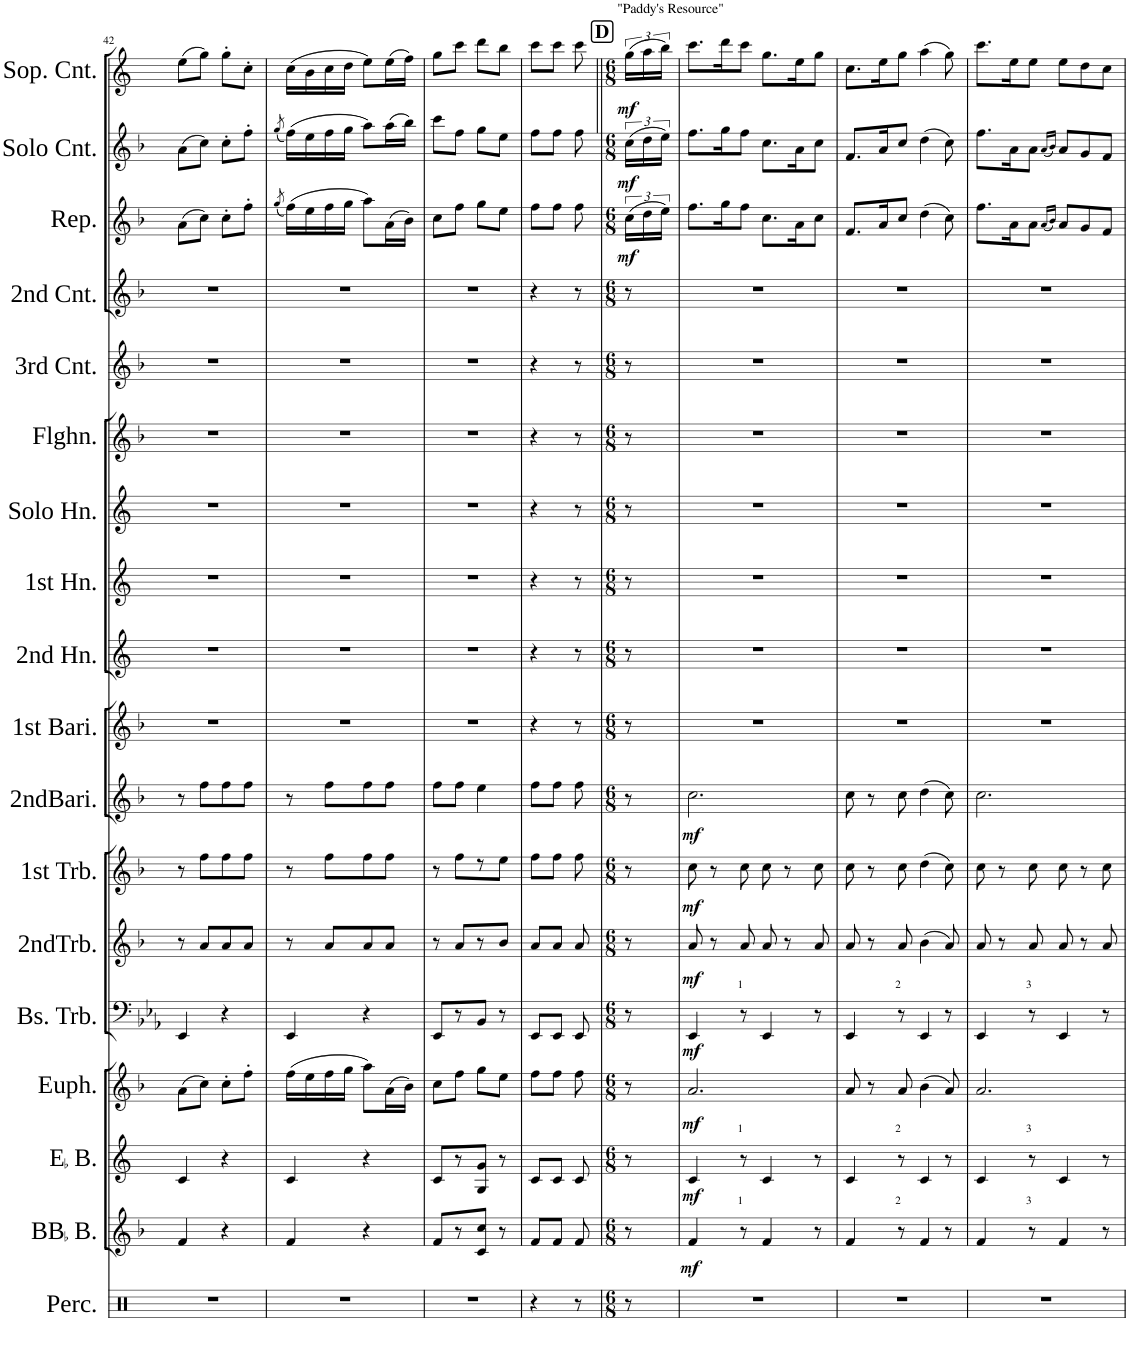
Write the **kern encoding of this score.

**kern	**kern	**dynam	**kern	**dynam	**kern	**dynam	**kern	**dynam	**kern	**dynam	**kern	**dynam	**kern	**dynam	**kern	**kern	**kern	**kern	**kern	**kern	**kern	**kern	**dynam	**kern	**dynam	**kern	**dynam
*part18	*part17	*part17	*part16	*part16	*part15	*part15	*part14	*part14	*part13	*part13	*part12	*part12	*part11	*part11	*part10	*part9	*part8	*part7	*part6	*part5	*part4	*part3	*part3	*part2	*part2	*part1	*part1
*staff18	*staff17	*staff17	*staff16	*staff16	*staff15	*staff15	*staff14	*staff14	*staff13	*staff13	*staff12	*staff12	*staff11	*staff11	*staff10	*staff9	*staff8	*staff7	*staff6	*staff5	*staff4	*staff3	*staff3	*staff2	*staff2	*staff1	*staff1
*I"Percussion	*I"BBaccidentalFlat Bass	*	*I"EaccidentalFlat Bass	*	*I"Euphonium	*	*I"Bass Trombone	*	*I"2nd Trombone	*	*I"1st Trombone	*	*I"2nd Baritone	*	*I"1st Baritone	*I"2nd Horn	*I"1st Horn	*I"Solo Horn	*I"Flugel Horn	*I"3rd Cornet	*I"2nd Cornet	*I"Repiano	*	*I"Solo Cornet	*	*I"Soprano Cornet	*
*I'Perc.	*I'BBaccidentalFlat B.	*	*I'EaccidentalFlat B.	*	*I'Euph.	*	*I'Bs. Trb.	*	*I'2ndTrb.	*	*I'1st Trb.	*	*I'2ndBari.	*	*I'1st Bari.	*I'2nd Hn.	*I'1st Hn.	*I'Solo Hn.	*I'Flghn.	*I'3rd Cnt.	*I'2nd Cnt.	*I'Rep.	*	*I'Solo Cnt.	*	*I'Sop. Cnt.	*
!!LO:PB:g=z
*clefX	*clefG2	*	*clefG2	*	*clefG2	*	*clefF4	*	*clefG2	*	*clefG2	*	*clefG2	*	*clefG2	*clefG2	*clefG2	*clefG2	*clefG2	*clefG2	*clefG2	*clefG2	*	*clefG2	*	*clefG2	*
*	*Trd15c26	*	*Trd12c21	*	*Trd8c14	*	*	*	*Trd8c14	*	*Trd8c14	*	*Trd8c14	*	*Trd8c14	*Trd5c9	*Trd5c9	*Trd5c9	*Trd1c2	*Trd1c2	*Trd1c2	*Trd1c2	*	*Trd1c2	*	*Trd-2c-3	*
*k[]	*k[b-]	*	*k[]	*	*k[b-]	*	*k[b-e-a-]	*	*k[b-]	*	*k[b-]	*	*k[b-]	*	*k[b-]	*k[]	*k[]	*k[]	*k[b-]	*k[b-]	*k[b-]	*k[b-]	*	*k[b-]	*	*k[]	*
*M2/4	*M2/4	*	*M2/4	*	*M2/4	*	*M2/4	*	*M2/4	*	*M2/4	*	*M2/4	*	*M2/4	*M2/4	*M2/4	*M2/4	*M2/4	*M2/4	*M2/4	*M2/4	*	*M2/4	*	*M2/4	*
=42	=42	=42	=42	=42	=42	=42	=42	=42	=42	=42	=42	=42	=42	=42	=42	=42	=42	=42	=42	=42	=42	=42	=42	=42	=42	=42	=42
2r	4f/	.	4c/	.	(8a\L	.	4EE-/	.	8r	.	8r	.	8r	.	2r	2r	2r	2r	2r	2r	2r	(8a\L	.	(8a\L	.	(8ee\L	.
.	.	.	.	.	8cc\J)	.	.	.	8a/L	.	8ff\L	.	8ff\L	.	.	.	.	.	.	.	.	8cc\J)	.	8cc\J)	.	8gg\J)	.
.	4r	.	4r	.	8cc'\L	.	4r	.	8a/	.	8ff\	.	8ff\	.	.	.	.	.	.	.	.	8cc'\L	.	8cc'\L	.	8gg'\L	.
.	.	.	.	.	8ff'\J	.	.	.	8a/J	.	8ff\J	.	8ff\J	.	.	.	.	.	.	.	.	8ff'\J	.	8ff'\J	.	8cc'\J	.
=43	=43	=43	=43	=43	=43	=43	=43	=43	=43	=43	=43	=43	=43	=43	=43	=43	=43	=43	=43	=43	=43	=43	=43	=43	=43	=43	=43
.	.	.	.	.	.	.	.	.	.	.	.	.	.	.	.	.	.	.	.	.	.	(8qgg/	.	(8qgg/	.	.	.
2r	4f/	.	4c/	.	(16ff\LL	.	4EE-/	.	8r	.	8r	.	8r	.	2r	2r	2r	2r	2r	2r	2r	(16ff\LL)	.	(16ff\LL)	.	(16cc\LL	.
.	.	.	.	.	16ee\	.	.	.	.	.	.	.	.	.	.	.	.	.	.	.	.	16ee\	.	16ee\	.	16b\	.
.	.	.	.	.	16ff\	.	.	.	8a/L	.	8ff\L	.	8ff\L	.	.	.	.	.	.	.	.	16ff\	.	16ff\	.	16cc\	.
.	.	.	.	.	16gg\JJ	.	.	.	.	.	.	.	.	.	.	.	.	.	.	.	.	16gg\JJ	.	16gg\JJ	.	16dd\JJ	.
.	4r	.	4r	.	8aa\L)	.	4r	.	8a/	.	8ff\	.	8ff\	.	.	.	.	.	.	.	.	8aa\L)	.	8aa\L)	.	8ee\L)	.
.	.	.	.	.	(16a\L	.	.	.	8a/J	.	8ff\J	.	8ff\J	.	.	.	.	.	.	.	.	(16a\L	.	(16aa\L	.	(16ee\L	.
.	.	.	.	.	16b-\JJ)	.	.	.	.	.	.	.	.	.	.	.	.	.	.	.	.	16b-\JJ)	.	16bb-\JJ)	.	16ff\JJ)	.
=44	=44	=44	=44	=44	=44	=44	=44	=44	=44	=44	=44	=44	=44	=44	=44	=44	=44	=44	=44	=44	=44	=44	=44	=44	=44	=44	=44
*	*^	*	*^	*	*	*	*	*	*	*	*	*	*	*	*	*	*	*	*	*	*	*	*	*	*	*	*
2r	8f/L	8ryy	.	8c/L	8ryy	.	8cc\L	.	8EE-/L	.	8r	.	8r	.	8ff\L	.	2r	2r	2r	2r	2r	2r	2r	8cc\L	.	8ccc\L	.	8gg\L	.
.	8r	8ryy	.	8r	8ryy	.	8ff\J	.	8r	.	8a/L	.	8ff\L	.	8ff\J	.	.	.	.	.	.	.	.	8ff\J	.	8ff\J	.	8ccc\J	.
.	8cc/J	8c/	.	8g/J	8G/	.	8gg\L	.	8BB-/J	.	8r	.	8r	.	4ee\	.	.	.	.	.	.	.	.	8gg\L	.	8gg\L	.	8ddd\L	.
.	8r	8ryy	.	8r	8ryy	.	8ee\J	.	8r	.	8b-/J	.	8ee\J	.	.	.	.	.	.	.	.	.	.	8ee\J	.	8ee\J	.	8bb\J	.
*	*v	*v	*	*	*	*	*	*	*	*	*	*	*	*	*	*	*	*	*	*	*	*	*	*	*	*	*	*	*
*	*	*	*v	*v	*	*	*	*	*	*	*	*	*	*	*	*	*	*	*	*	*	*	*	*	*	*	*	*
=45	=45	=45	=45	=45	=45	=45	=45	=45	=45	=45	=45	=45	=45	=45	=45	=45	=45	=45	=45	=45	=45	=45	=45	=45	=45	=45	=45
4r	8f/L	.	8c/L	.	8ff\L	.	8EE-/L	.	8a/L	.	8ff\L	.	8ff\L	.	4r	4r	4r	4r	4r	4r	4r	8ff\L	.	8ff\L	.	8ccc\L	.
.	8f/J	.	8c/J	.	8ff\J	.	8EE-/J	.	8a/J	.	8ff\J	.	8ff\J	.	.	.	.	.	.	.	.	8ff\J	.	8ff\J	.	8ccc\J	.
8r	8f/	.	8c/	.	8ff\	.	8EE-/	.	8a/	.	8ff\	.	8ff\	.	8r	8r	8r	8r	8r	8r	8r	8ff\	.	8ff\	.	8ccc\	.
!!LO:REH:place=s1:a:B:cj:fs=14:t=D
=46||	=46||	=46||	=46||	=46||	=46||	=46||	=46||	=46||	=46||	=46||	=46||	=46||	=46||	=46||	=46||	=46||	=46||	=46||	=46||	=46||	=46||	=46||	=46||	=46||	=46||	=46||	=46||
*M6/8	*M6/8	*	*M6/8	*	*M6/8	*	*M6/8	*	*M6/8	*	*M6/8	*	*M6/8	*	*M6/8	*M6/8	*M6/8	*M6/8	*M6/8	*M6/8	*M6/8	*M6/8	*	*M6/8	*	*M6/8	*
!	!	!	!	!	!	!	!	!	!	!	!	!	!	!	!	!	!	!	!	!	!	!	!	!	!	!LO:TX:a:t="Paddy's Resource"	!
!	!	!	!	!	!	!	!	!	!	!	!	!	!	!	!	!	!	!	!	!	!	!	!LO:DY:b	!	!LO:DY:b	!	!LO:DY:b
8r	8r	.	8r	.	8r	.	8r	.	8r	.	8r	.	8r	.	8r	8r	8r	8r	8r	8r	8r	(24cc\LL	mf	(24cc\LL	mf	(24gg\LL	mf
.	.	.	.	.	.	.	.	.	.	.	.	.	.	.	.	.	.	.	.	.	.	24dd\	.	24dd\	.	24aa\	.
.	.	.	.	.	.	.	.	.	.	.	.	.	.	.	.	.	.	.	.	.	.	24ee\JJ)	.	24ee\JJ)	.	24bb\JJ)	.
=47	=47	=47	=47	=47	=47	=47	=47	=47	=47	=47	=47	=47	=47	=47	=47	=47	=47	=47	=47	=47	=47	=47	=47	=47	=47	=47	=47
!	!	!LO:DY:b	!	!LO:DY:b	!	!LO:DY:b	!	!LO:DY:b	!	!LO:DY:b	!	!LO:DY:b	!	!LO:DY:b	!	!	!	!	!	!	!	!	!	!	!	!	!
2.r	4f/	mf	4c/	mf	2.a/	mf	4EE-/	mf	8a/	mf	8cc\	mf	2.cc\	mf	2.r	2.r	2.r	2.r	2.r	2.r	2.r	8.ff\L	.	8.ff\L	.	8.ccc\L	.
.	.	.	.	.	.	.	.	.	8r	.	8r	.	.	.	.	.	.	.	.	.	.	.	.	.	.	.	.
.	.	.	.	.	.	.	.	.	.	.	.	.	.	.	.	.	.	.	.	.	.	16gg\K	.	16gg\K	.	16ddd\K	.
!	!	!	!	!	!	!	!LO:TX:a:t=1	!	!	!	!	!	!	!	!	!	!	!	!	!	!	!	!	!	!	!	!
!	!	!	!LO:TX:a:t=1	!	!	!	!	!	!	!	!	!	!	!	!	!	!	!	!	!	!	!	!	!	!	!	!
!	!LO:TX:a:t=1	!	!	!	!	!	!	!	!	!	!	!	!	!	!	!	!	!	!	!	!	!	!	!	!	!	!
.	8r	.	8r	.	.	.	8r	.	8a/	.	8cc\	.	.	.	.	.	.	.	.	.	.	8ff\J	.	8ff\J	.	8ccc\J	.
.	4f/	.	4c/	.	.	.	4EE-/	.	8a/	.	8cc\	.	.	.	.	.	.	.	.	.	.	8.cc\L	.	8.cc\L	.	8.gg\L	.
.	.	.	.	.	.	.	.	.	8r	.	8r	.	.	.	.	.	.	.	.	.	.	.	.	.	.	.	.
.	.	.	.	.	.	.	.	.	.	.	.	.	.	.	.	.	.	.	.	.	.	16a\K	.	16a\K	.	16ee\K	.
.	8r	.	8r	.	.	.	8r	.	8a/	.	8cc\	.	.	.	.	.	.	.	.	.	.	8cc\J	.	8cc\J	.	8gg\J	.
=48	=48	=48	=48	=48	=48	=48	=48	=48	=48	=48	=48	=48	=48	=48	=48	=48	=48	=48	=48	=48	=48	=48	=48	=48	=48	=48	=48
2.r	4f/	.	4c/	.	8a/	.	4EE-/	.	8a/	.	8cc\	.	8cc\	.	2.r	2.r	2.r	2.r	2.r	2.r	2.r	8.f/L	.	8.f/L	.	8.cc\L	.
.	.	.	.	.	8r	.	.	.	8r	.	8r	.	8r	.	.	.	.	.	.	.	.	.	.	.	.	.	.
.	.	.	.	.	.	.	.	.	.	.	.	.	.	.	.	.	.	.	.	.	.	16a/K	.	16a/K	.	16ee\K	.
!	!	!	!	!	!	!	!LO:TX:a:t=2	!	!	!	!	!	!	!	!	!	!	!	!	!	!	!	!	!	!	!	!
!	!	!	!LO:TX:a:t=2	!	!	!	!	!	!	!	!	!	!	!	!	!	!	!	!	!	!	!	!	!	!	!	!
!	!LO:TX:a:t=2	!	!	!	!	!	!	!	!	!	!	!	!	!	!	!	!	!	!	!	!	!	!	!	!	!	!
.	8r	.	8r	.	8a/	.	8r	.	8a/	.	8cc\	.	8cc\	.	.	.	.	.	.	.	.	8cc/J	.	8cc/J	.	8gg\J	.
.	4f/	.	4c/	.	(4b-\	.	4EE-/	.	(4b-\	.	(4dd\	.	(4dd\	.	.	.	.	.	.	.	.	(4dd\	.	(4dd\	.	(4aa\	.
.	8r	.	8r	.	8a/)	.	8r	.	8a/)	.	8cc\)	.	8cc\)	.	.	.	.	.	.	.	.	8cc\)	.	8cc\)	.	8gg\)	.
=49	=49	=49	=49	=49	=49	=49	=49	=49	=49	=49	=49	=49	=49	=49	=49	=49	=49	=49	=49	=49	=49	=49	=49	=49	=49	=49	=49
2.r	4f/	.	4c/	.	2.a/	.	4EE-/	.	8a/	.	8cc\	.	2.cc\	.	2.r	2.r	2.r	2.r	2.r	2.r	2.r	8.ff\L	.	8.ff\L	.	8.ccc\L	.
.	.	.	.	.	.	.	.	.	8r	.	8r	.	.	.	.	.	.	.	.	.	.	.	.	.	.	.	.
.	.	.	.	.	.	.	.	.	.	.	.	.	.	.	.	.	.	.	.	.	.	16a\K	.	16a\K	.	16ee\K	.
!	!	!	!	!	!	!	!LO:TX:a:t=3	!	!	!	!	!	!	!	!	!	!	!	!	!	!	!	!	!	!	!	!
!	!	!	!LO:TX:a:t=3	!	!	!	!	!	!	!	!	!	!	!	!	!	!	!	!	!	!	!	!	!	!	!	!
!	!LO:TX:a:t=3	!	!	!	!	!	!	!	!	!	!	!	!	!	!	!	!	!	!	!	!	!	!	!	!	!	!
.	8r	.	8r	.	.	.	8r	.	8a/	.	8cc\	.	.	.	.	.	.	.	.	.	.	8a\J	.	8a\J	.	8ee\J	.
.	.	.	.	.	.	.	.	.	.	.	.	.	.	.	.	.	.	.	.	.	.	(16qa/LL	.	(16qa/LL	.	.	.
.	.	.	.	.	.	.	.	.	.	.	.	.	.	.	.	.	.	.	.	.	.	16qb-/JJ)	.	16qb-/JJ)	.	.	.
.	4f/	.	4c/	.	.	.	4EE-/	.	8a/	.	8cc\	.	.	.	.	.	.	.	.	.	.	8a/L	.	8a/L	.	8ee\L	.
.	.	.	.	.	.	.	.	.	8r	.	8r	.	.	.	.	.	.	.	.	.	.	8g/	.	8g/	.	8dd\	.
.	8r	.	8r	.	.	.	8r	.	8a/	.	8cc\	.	.	.	.	.	.	.	.	.	.	8f/J	.	8f/J	.	8cc\J	.
=	=	=	=	=	=	=	=	=	=	=	=	=	=	=	=	=	=	=	=	=	=	=	=	=	=	=	=
*-	*-	*-	*-	*-	*-	*-	*-	*-	*-	*-	*-	*-	*-	*-	*-	*-	*-	*-	*-	*-	*-	*-	*-	*-	*-	*-	*-
